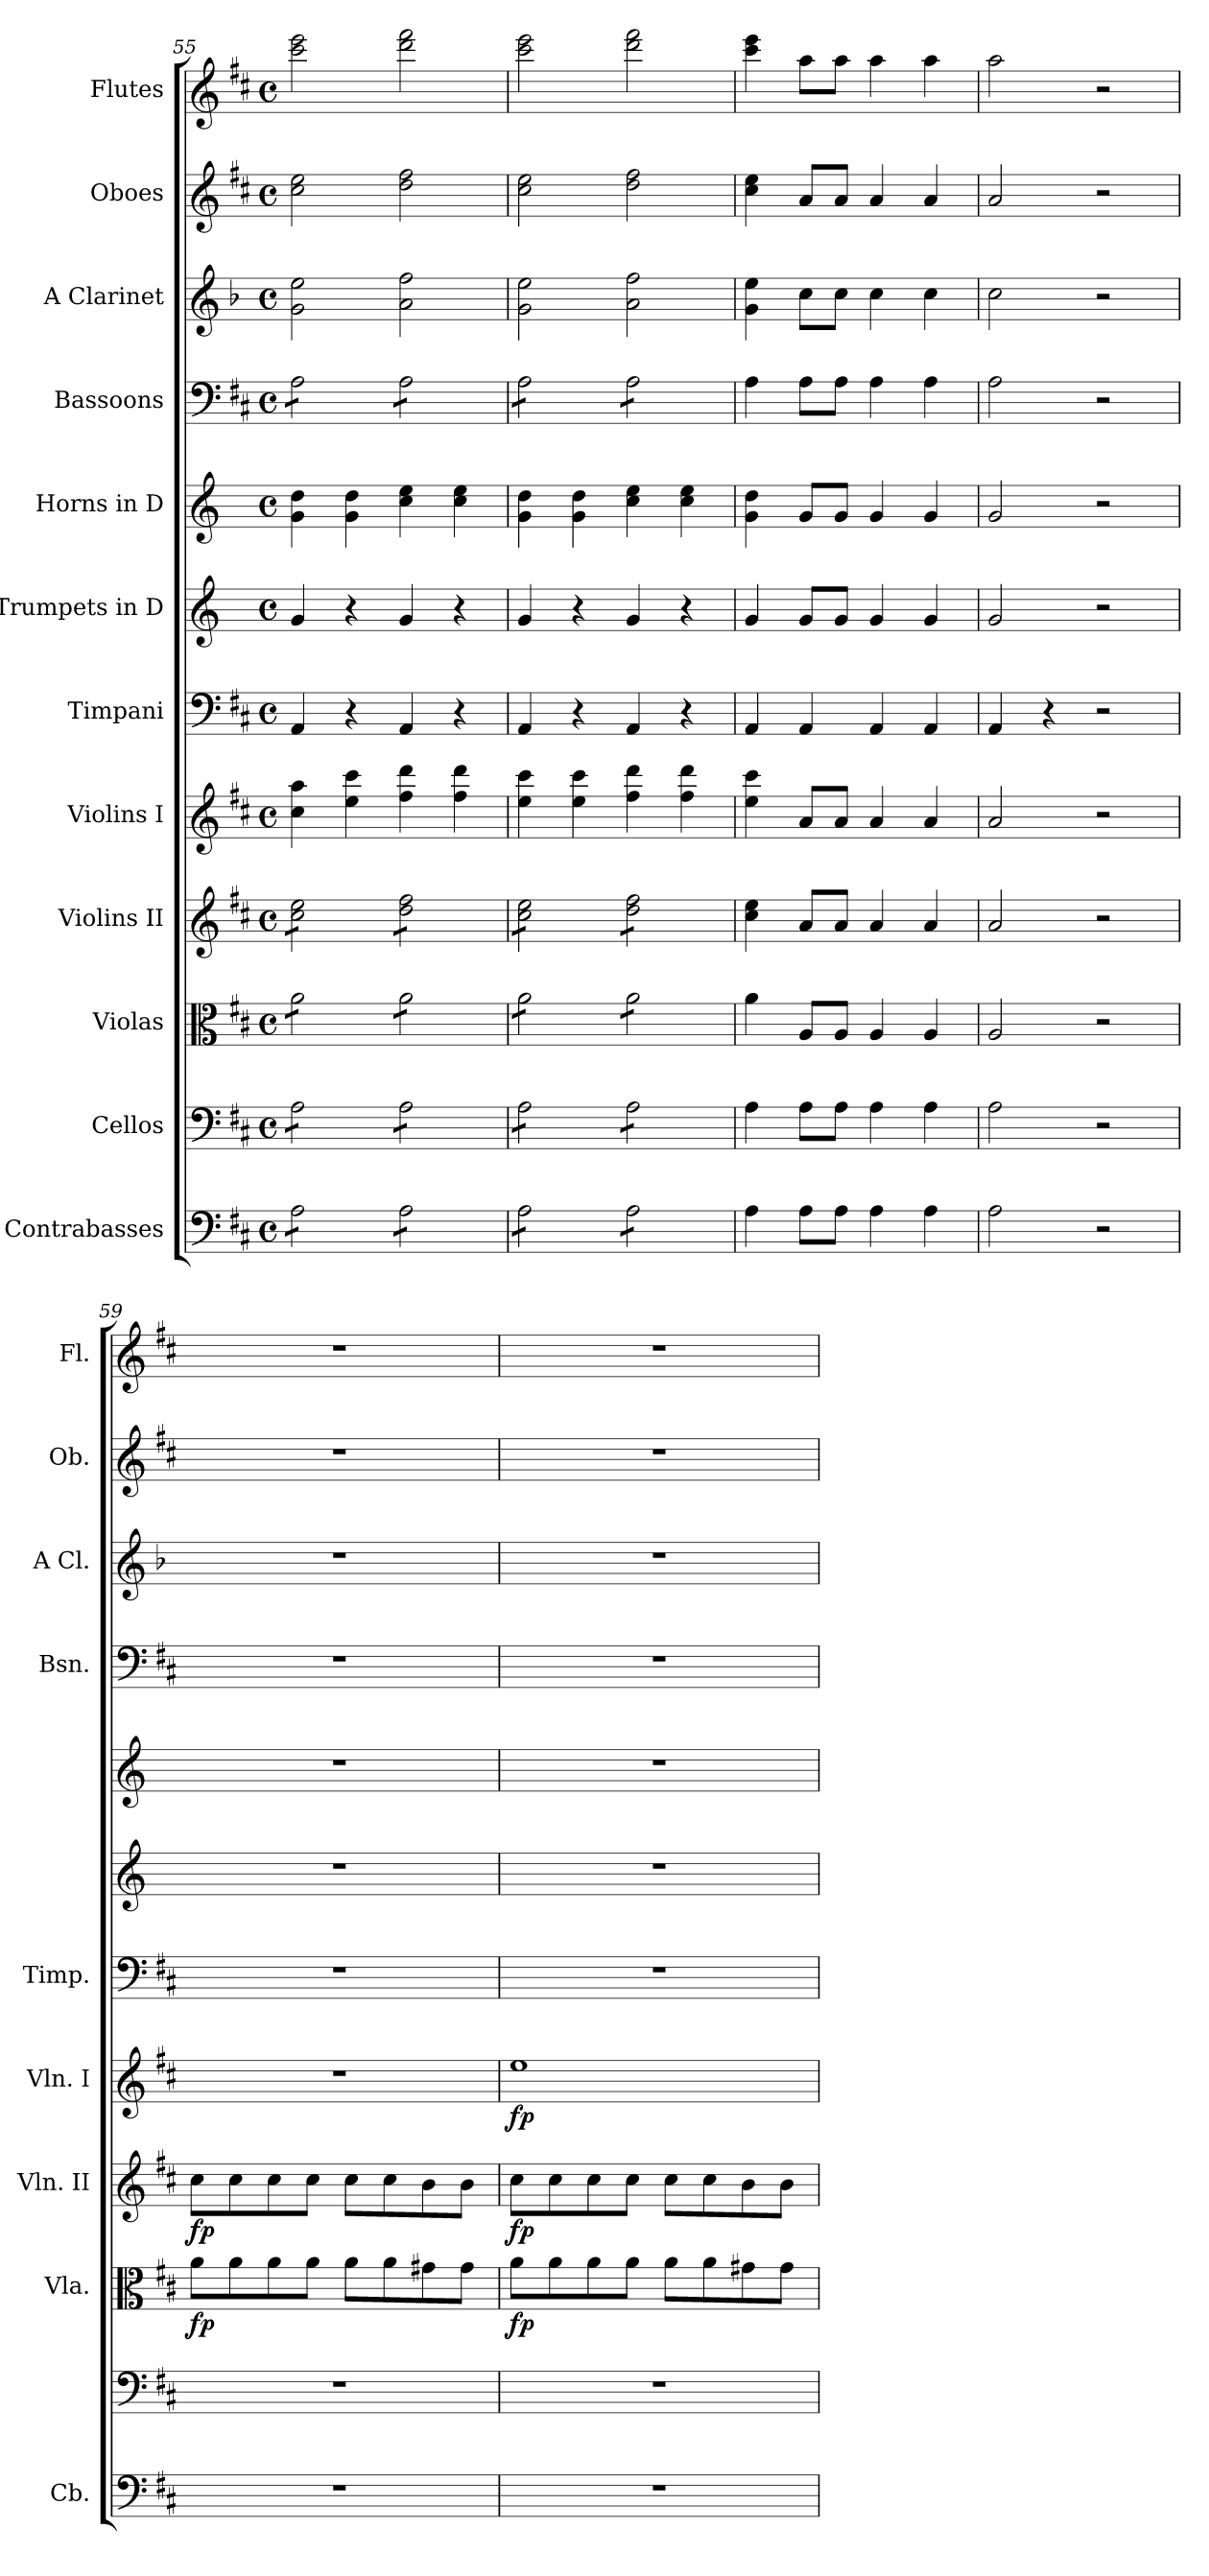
**kern	**kern	**kern	**dynam	**kern	**dynam	**kern	**dynam	**kern	**kern	**kern	**kern	**kern	**kern	**kern
*part12	*part11	*part10	*part10	*part9	*part9	*part8	*part8	*part7	*part6	*part5	*part4	*part3	*part2	*part1
*staff12	*staff11	*staff10	*staff10	*staff9	*staff9	*staff8	*staff8	*staff7	*staff6	*staff5	*staff4	*staff3	*staff2	*staff1
*I"Contrabasses	*I"Cellos	*I"Violas	*	*I"Violins II	*	*I"Violins I	*	*I"Timpani	*I"Trumpets in D	*I"Horns in D	*I"Bassoons	*I"A Clarinet	*I"Oboes	*I"Flutes
*I'Cb.	*	*I'Vla.	*	*I'Vln. II	*	*I'Vln. I	*	*I'Timp.	*	*	*I'Bsn.	*I'A Cl.	*I'Ob.	*I'Fl.
*clefF4	*clefF4	*clefC3	*	*clefG2	*	*clefG2	*	*clefF4	*clefG2	*clefG2	*clefF4	*clefG2	*clefG2	*clefG2
*ITrd7c12	*	*	*	*	*	*	*	*	*ITrd-1c-2	*ITrd6c10	*	*ITrd2c3	*	*
*k[f#c#]	*k[f#c#]	*k[f#c#]	*	*k[f#c#]	*	*k[f#c#]	*	*k[f#c#]	*k[f#c#]	*k[f#c#]	*k[f#c#]	*k[f#c#]	*k[f#c#]	*k[f#c#]
*M4/4	*M4/4	*M4/4	*	*M4/4	*	*M4/4	*	*M4/4	*M4/4	*M4/4	*M4/4	*M4/4	*M4/4	*M4/4
*met(c)	*met(c)	*met(c)	*	*met(c)	*	*met(c)	*	*met(c)	*met(c)	*met(c)	*met(c)	*met(c)	*met(c)	*met(c)
=55	=55	=55	=55	=55	=55	=55	=55	=55	=55	=55	=55	=55	=55	=55
*tremolo	*	*	*	*	*	*	*	*	*	*	*	*	*	*
*	*tremolo	*	*	*	*	*	*	*	*	*	*	*	*	*
*	*	*tremolo	*	*	*	*	*	*	*	*	*	*	*	*
*	*	*	*	*tremolo	*	*	*	*	*	*	*	*	*	*
*	*	*	*	*	*	*	*	*	*	*	*tremolo	*	*	*
8AA\L	8A\L	8a\L	.	8cc#\ 8ee\L	.	4cc#\ 4aa\	.	4AA/	4a/	4A\ 4e\	8A\L	2e\ 2cc#\	2cc#\ 2ee\	2ccc#\ 2eee\
8AA\	8A\	8a\	.	8cc#\ 8ee\	.	.	.	.	.	.	8A\	.	.	.
8AA\	8A\	8a\	.	8cc#\ 8ee\	.	4ee\ 4ccc#\	.	4r	4r	4A\ 4e\	8A\	.	.	.
8AA\J	8A\J	8a\J	.	8cc#\ 8ee\J	.	.	.	.	.	.	8A\J	.	.	.
8AA\L	8A\L	8a\L	.	8dd\ 8ff#\L	.	4ff#\ 4ddd\	.	4AA/	4a/	4d\ 4f#\	8A\L	2f#\ 2dd\	2dd\ 2ff#\	2ddd\ 2fff#\
8AA\	8A\	8a\	.	8dd\ 8ff#\	.	.	.	.	.	.	8A\	.	.	.
8AA\	8A\	8a\	.	8dd\ 8ff#\	.	4ff#\ 4ddd\	.	4r	4r	4d\ 4f#\	8A\	.	.	.
8AA\J	8A\J	8a\J	.	8dd\ 8ff#\J	.	.	.	.	.	.	8A\J	.	.	.
=56	=56	=56	=56	=56	=56	=56	=56	=56	=56	=56	=56	=56	=56	=56
8AA\L	8A\L	8a\L	.	8cc#\ 8ee\L	.	4ee\ 4ccc#\	.	4AA/	4a/	4A\ 4e\	8A\L	2e\ 2cc#\	2cc#\ 2ee\	2ccc#\ 2eee\
8AA\	8A\	8a\	.	8cc#\ 8ee\	.	.	.	.	.	.	8A\	.	.	.
8AA\	8A\	8a\	.	8cc#\ 8ee\	.	4ee\ 4ccc#\	.	4r	4r	4A\ 4e\	8A\	.	.	.
8AA\J	8A\J	8a\J	.	8cc#\ 8ee\J	.	.	.	.	.	.	8A\J	.	.	.
8AA\L	8A\L	8a\L	.	8dd\ 8ff#\L	.	4ff#\ 4ddd\	.	4AA/	4a/	4d\ 4f#\	8A\L	2f#\ 2dd\	2dd\ 2ff#\	2ddd\ 2fff#\
8AA\	8A\	8a\	.	8dd\ 8ff#\	.	.	.	.	.	.	8A\	.	.	.
8AA\	8A\	8a\	.	8dd\ 8ff#\	.	4ff#\ 4ddd\	.	4r	4r	4d\ 4f#\	8A\	.	.	.
8AA\J	8A\J	8a\J	.	8dd\ 8ff#\J	.	.	.	.	.	.	8A\J	.	.	.
*	*	*	*	*	*	*	*	*	*	*	*Xtremolo	*	*	*
*	*	*	*	*Xtremolo	*	*	*	*	*	*	*	*	*	*
*	*	*Xtremolo	*	*	*	*	*	*	*	*	*	*	*	*
*	*Xtremolo	*	*	*	*	*	*	*	*	*	*	*	*	*
*Xtremolo	*	*	*	*	*	*	*	*	*	*	*	*	*	*
=57	=57	=57	=57	=57	=57	=57	=57	=57	=57	=57	=57	=57	=57	=57
4AA\	4A\	4a\	.	4cc#\ 4ee\	.	4ee\ 4ccc#\	.	4AA/	4a/	4A\ 4e\	4A\	4e\ 4cc#\	4cc#\ 4ee\	4ccc#\ 4eee\
8AA\L	8A\L	8A/L	.	8a/L	.	8a/L	.	4AA/	8a/L	8A/L	8A\L	8a\L	8a/L	8aa\L
8AA\J	8A\J	8A/J	.	8a/J	.	8a/J	.	.	8a/J	8A/J	8A\J	8a\J	8a/J	8aa\J
4AA\	4A\	4A/	.	4a/	.	4a/	.	4AA/	4a/	4A/	4A\	4a\	4a/	4aa\
4AA\	4A\	4A/	.	4a/	.	4a/	.	4AA/	4a/	4A/	4A\	4a\	4a/	4aa\
=58	=58	=58	=58	=58	=58	=58	=58	=58	=58	=58	=58	=58	=58	=58
2AA\	2A\	2A/	.	2a/	.	2a/	.	4AA/	2a/	2A/	2A\	2a\	2a/	2aa\
.	.	.	.	.	.	.	.	4r	.	.	.	.	.	.
2r	2r	2r	.	2r	.	2r	.	2r	2r	2r	2r	2r	2r	2r
=59	=59	=59	=59	=59	=59	=59	=59	=59	=59	=59	=59	=59	=59	=59
!	!	!	!LO:DY:b	!	!LO:DY:b	!	!	!	!	!	!	!	!	!
1r	1r	8a\L	fp	8cc#\L	fp	1r	.	1r	1r	1r	1r	1r	1r	1r
.	.	8a\	.	8cc#\	.	.	.	.	.	.	.	.	.	.
.	.	8a\	.	8cc#\	.	.	.	.	.	.	.	.	.	.
.	.	8a\J	.	8cc#\J	.	.	.	.	.	.	.	.	.	.
.	.	8a\L	.	8cc#\L	.	.	.	.	.	.	.	.	.	.
.	.	8a\	.	8cc#\	.	.	.	.	.	.	.	.	.	.
.	.	8g#X\	.	8b\	.	.	.	.	.	.	.	.	.	.
.	.	8g#\J	.	8b\J	.	.	.	.	.	.	.	.	.	.
=60	=60	=60	=60	=60	=60	=60	=60	=60	=60	=60	=60	=60	=60	=60
!	!	!	!LO:DY:b	!	!LO:DY:b	!	!LO:DY:b	!	!	!	!	!	!	!
1r	1r	8a\L	fp	8cc#\L	fp	1ee	fp	1r	1r	1r	1r	1r	1r	1r
.	.	8a\	.	8cc#\	.	.	.	.	.	.	.	.	.	.
.	.	8a\	.	8cc#\	.	.	.	.	.	.	.	.	.	.
.	.	8a\J	.	8cc#\J	.	.	.	.	.	.	.	.	.	.
.	.	8a\L	.	8cc#\L	.	.	.	.	.	.	.	.	.	.
.	.	8a\	.	8cc#\	.	.	.	.	.	.	.	.	.	.
.	.	8g#X\	.	8b\	.	.	.	.	.	.	.	.	.	.
.	.	8g#\J	.	8b\J	.	.	.	.	.	.	.	.	.	.
=	=	=	=	=	=	=	=	=	=	=	=	=	=	=
*-	*-	*-	*-	*-	*-	*-	*-	*-	*-	*-	*-	*-	*-	*-
